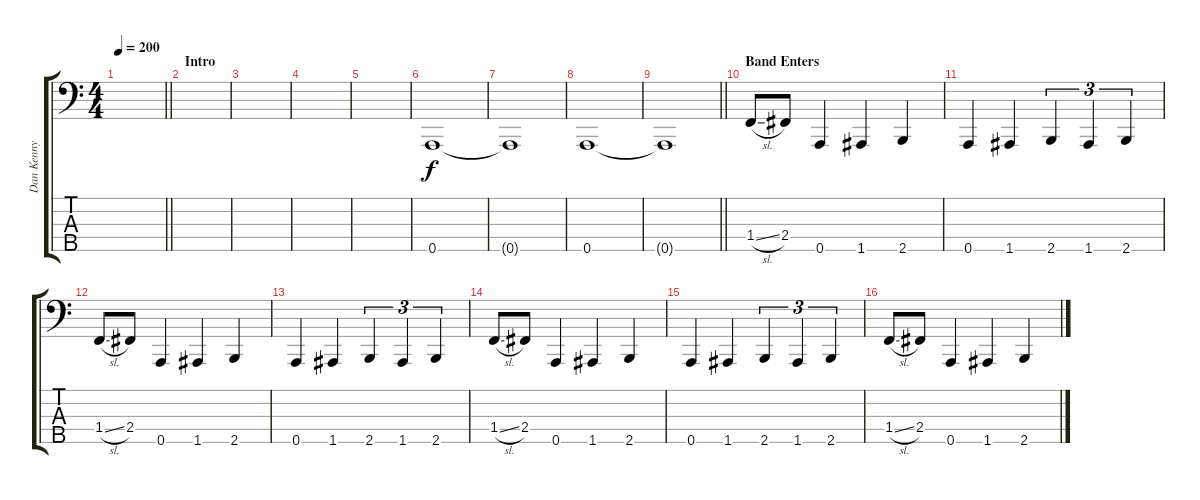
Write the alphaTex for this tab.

\track ("Dan Kenny" "Dan Kenny") {instrument electricbassfinger}
\staff {score tabs}
\tuning (G2 D2 A1 E1 A0) {hide}
\ts (4 4)
\tempo 200
\clef f4
\barLineRight lightlight
\ks c
|
\section ("" "Intro")
|
|
|
|
0.5.1 |
0.5{t}.1 |
0.5.1 |
\barLineRight lightlight
0.5{t}.1 |
\section ("" "Band Enters")
1.4{sl}.8 2.4.8 0.5.4 1.5.4 2.5.4 |
0.5.4 1.5.4 2.5.4{tu (3 2)} 1.5.4{tu (3 2)} 2.5.4{tu (3 2)} |
1.4{sl}.8 2.4.8 0.5.4 1.5.4 2.5.4 |
0.5.4 1.5.4 2.5.4{tu (3 2)} 1.5.4{tu (3 2)} 2.5.4{tu (3 2)} |
1.4{sl}.8 2.4.8 0.5.4 1.5.4 2.5.4 |
0.5.4 1.5.4 2.5.4{tu (3 2)} 1.5.4{tu (3 2)} 2.5.4{tu (3 2)} |
1.4{sl}.8 2.4.8 0.5.4 1.5.4 2.5.4
